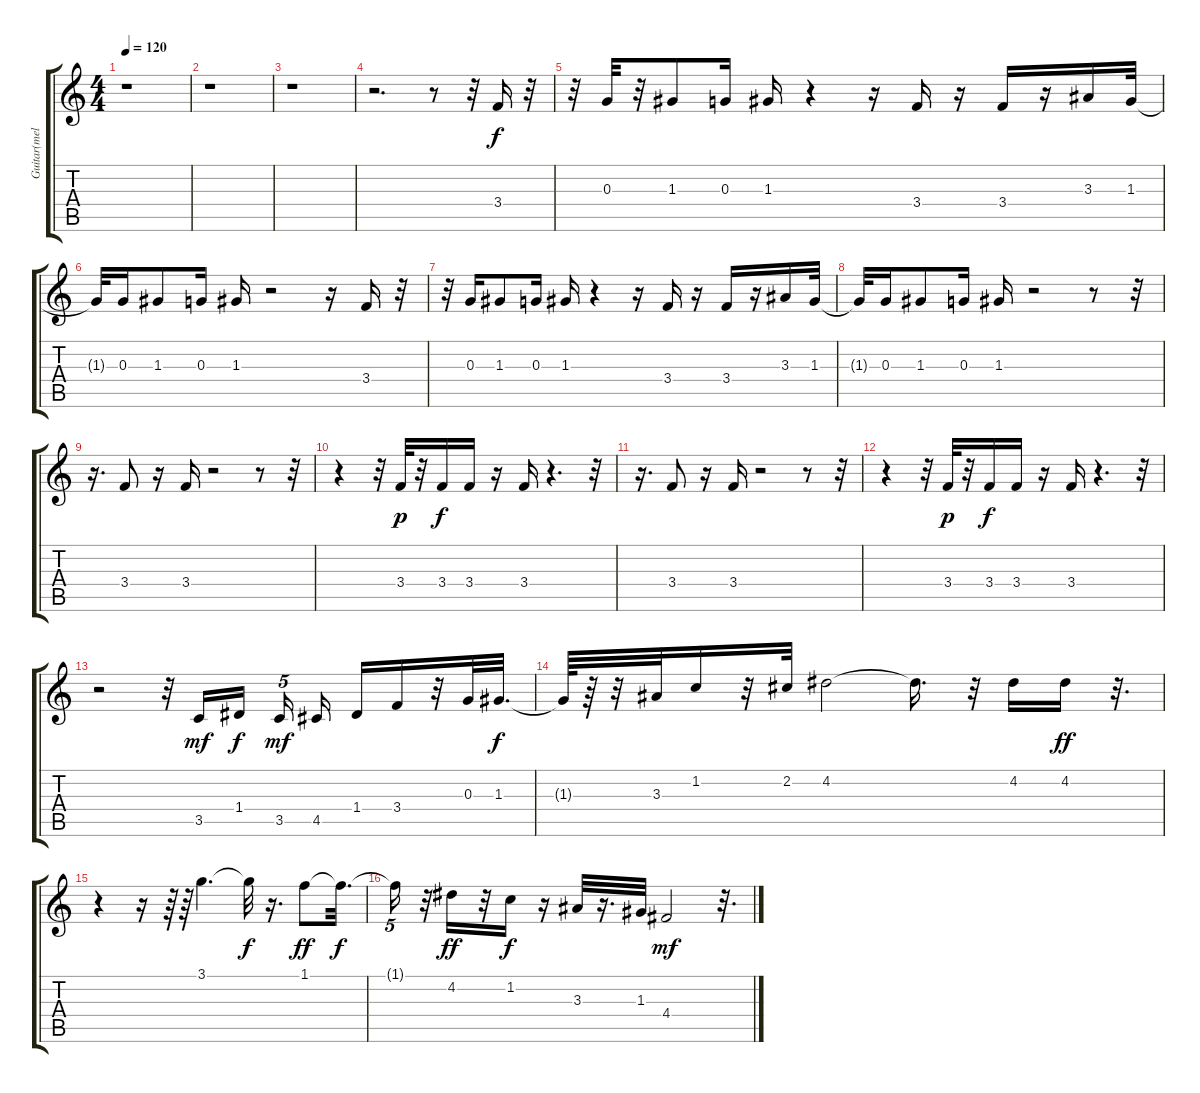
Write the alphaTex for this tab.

\track ("Guitar(melody-delay)                " "Guitar(mel") {instrument electricguitarjazz}
\staff {score tabs}
\tuning (E4 B3 G3 D3 A2 E2) {hide}
\ts (4 4)
\tempo 120
\clef g2
\ks c
r.1{dy f} |
r.1 |
r.1 |
r.2{d} r.8 r.32 3.4.16 r.32 |
r.32 0.3.32 r.32 1.3.8 0.3.16 1.3.16 r.4 r.16 3.4.16 r.16 3.4.16 r.16 3.3.16 1.3.32 |
1.3{t}.32 0.3.16 1.3.8 0.3.16 1.3.16 r.2 r.16 3.4.16 r.32 |
r.32 0.3.16 1.3.8 0.3.16 1.3.16 r.4 r.16 3.4.16 r.16 3.4.16 r.16 3.3.16 1.3.32 |
1.3{t}.32 0.3.16 1.3.8 0.3.16 1.3.16 r.2 r.8 r.32 |
r.16{d} 3.4.8 r.16 3.4.16 r.2 r.8 r.32 |
r.4 r.32 3.4.32{dy p} r.32 3.4.16{dy f} 3.4.16 r.16 3.4.16 r.4{d} r.32 |
r.16{d} 3.4.8 r.16 3.4.16 r.2 r.8 r.32 |
r.4 r.32 3.4.32{dy p} r.32 3.4.16{dy f} 3.4.16 r.16 3.4.16 r.4{d} r.32 |
r.2 r.32 3.5.16{dy mf} 1.4.16{dy f} 3.5.16{tu (5 4) dy mf} 4.5.16 1.4.16 3.4.16 r.32 0.3.32 1.3.32{d dy f} |
1.3{t}.64 r.64 r.32 3.3.32 1.2.16 r.32 2.2.32 4.2.2 4.2{t}.16{d} r.32 4.2.16 4.2.16{dy ff} r.32{d} |
r.4 r.16 r.64 r.64 3.1.4{d} 3.1{t}.32{dy f} r.16{d} 1.1.8{dy ff} 1.1{t}.32{d dy f} |
1.1{t}.16{tu (5 4)} r.32 4.2.16{dy ff} r.32 1.2.16{dy f} r.16 3.3.32 r.16{d} 1.3.32 4.4.2{dy mf} r.32{d}
